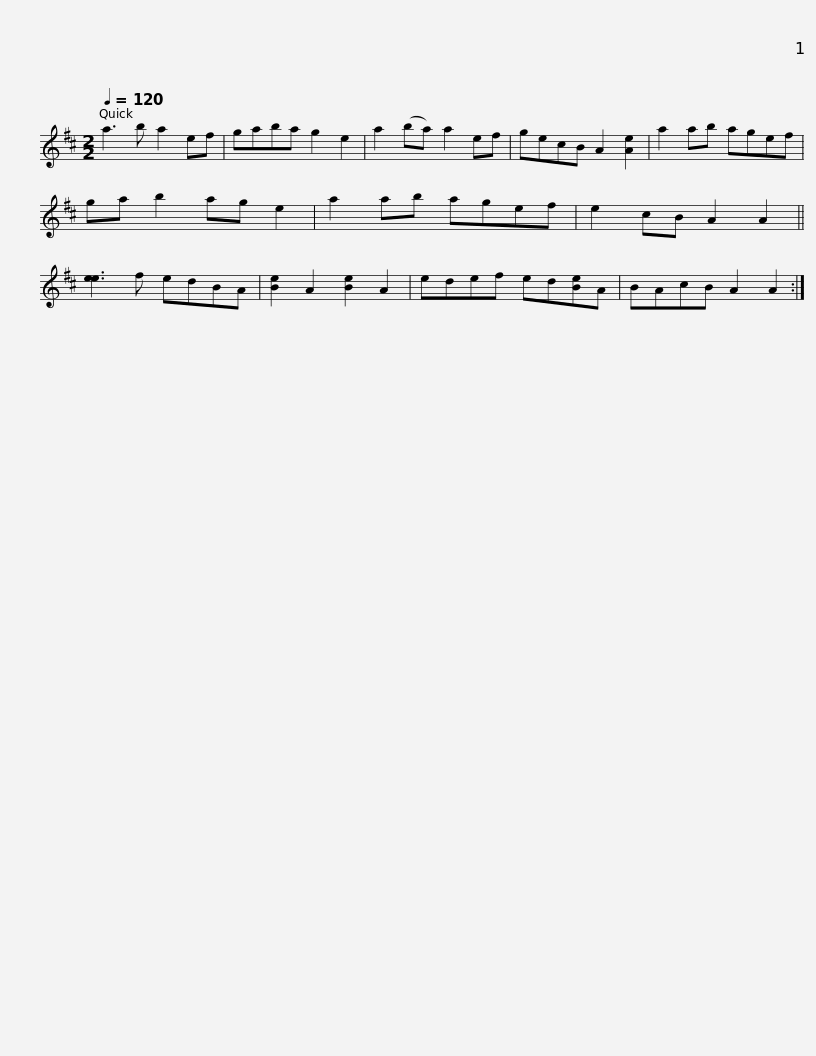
X:1
L:1/8
Q:1/4=120
M:2/2
I:linebreak $
K:D
V:1 treble
V:1
 a3 b a2 ef | gaba g2 e2 | a2 (ba) a2 ef | gecB A2 [Ae]2 | a2 ab agef | %5
 ga b2 ag e2 |$ a2 ab agef | e2 cB A2 A2 || [ee]3 f edBA | [Be]2 A2 [Be]2 A2 | %10
 edef ed[Be]A | BAcB A2 A2 :| %12
